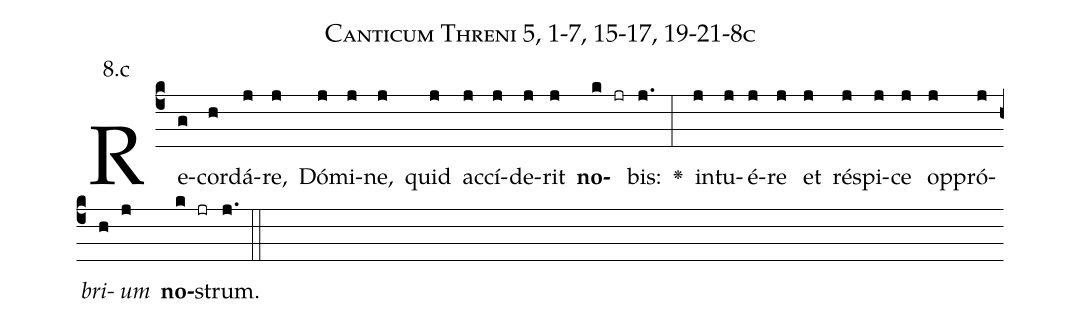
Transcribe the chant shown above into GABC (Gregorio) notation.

name: Canticum Threni 5, 1-7, 15-17, 19-21-8c;
annotation: 8.c;
%%
(c4)Re(g)cor(h)dá(j)re,(j) Dó(j)mi(j)ne,(j) quid(j) ac(j)cí(j)de(j)rit(j) <b>no</b>(k jr)bis:(j.) <v>\greheightstar</v>(:) in(j)tu(j)é(j)re(j) et(j) ré(j)spi(j)ce(j) op(j)pró(j)<i>bri</i>(h)<i>um</i>(j) <b>no</b>(k jr)strum.(j.) (::)


%E(j) u(j) o(h) u(j) a(k) e.(j.) (::)
